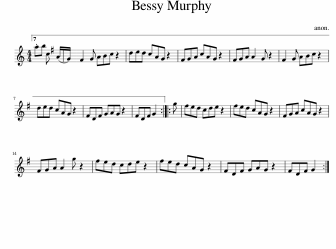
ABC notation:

X:1
L:1/8
M:4/4
I:linebreak $
K:C
V:1 treble
V:1
 .ab c (A/G/) | ^F2 G ABc z2 | ded cAG z2 | ^FGA cAG z2 | ^FGA A2 G z2 | %5
 ^F2 G ABc z2 |$ ded cAG z2 | ^FDF GAG z2 | ^FDF G2 :: g | %10
 ^fed cde z2 | ^fed cAG z2 | ^FGA cAG z2 |$ ^FGA A2 g z2 | ^fed cde z2 | %15
 ^fed cAG z2 | ^FDF GAG z2 | ^FDF G2 :| %18
